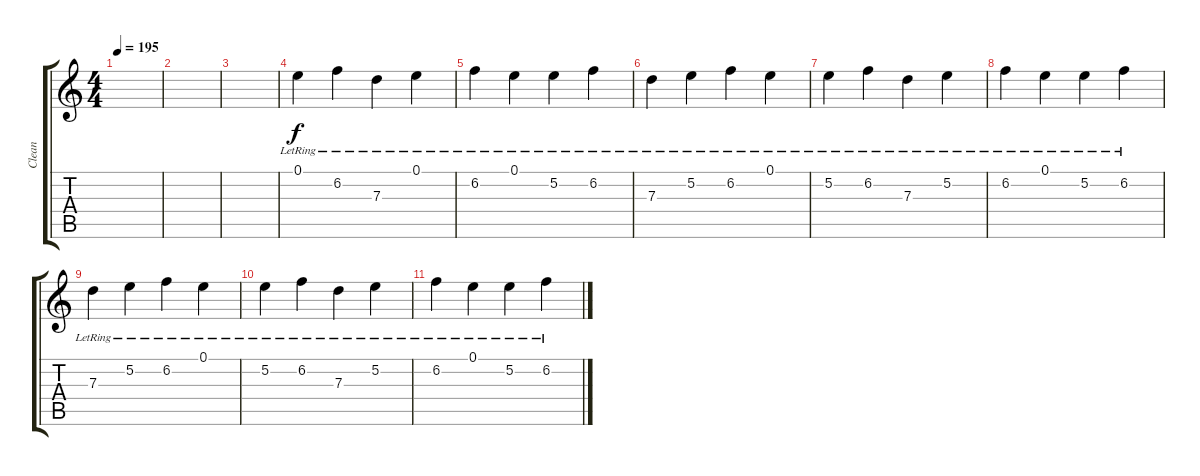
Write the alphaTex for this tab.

\track ("Clean" "Clean") {instrument acousticguitarsteel}
\staff {score tabs}
\tuning (E4 B3 G3 D3 A2 E2) {hide}
\ts (4 4)
\tempo 195
\clef g2
\ks c
|
|
|
0.1{lr}.4 6.2{lr}.4 7.3{lr}.4 0.1{lr}.4 |
6.2{lr}.4 0.1{lr}.4 5.2{lr}.4 6.2{lr}.4 |
7.3{lr}.4 5.2{lr}.4 6.2{lr}.4 0.1{lr}.4 |
5.2{lr}.4 6.2{lr}.4 7.3{lr}.4 5.2{lr}.4 |
6.2{lr}.4{volume 0} 0.1{lr}.4 5.2{lr}.4 6.2{lr}.4 |
7.3{lr}.4 5.2{lr}.4 6.2{lr}.4 0.1{lr}.4 |
5.2{lr}.4 6.2{lr}.4 7.3{lr}.4 5.2{lr}.4 |
6.2{lr}.4 0.1{lr}.4 5.2{lr}.4 6.2{lr}.4
